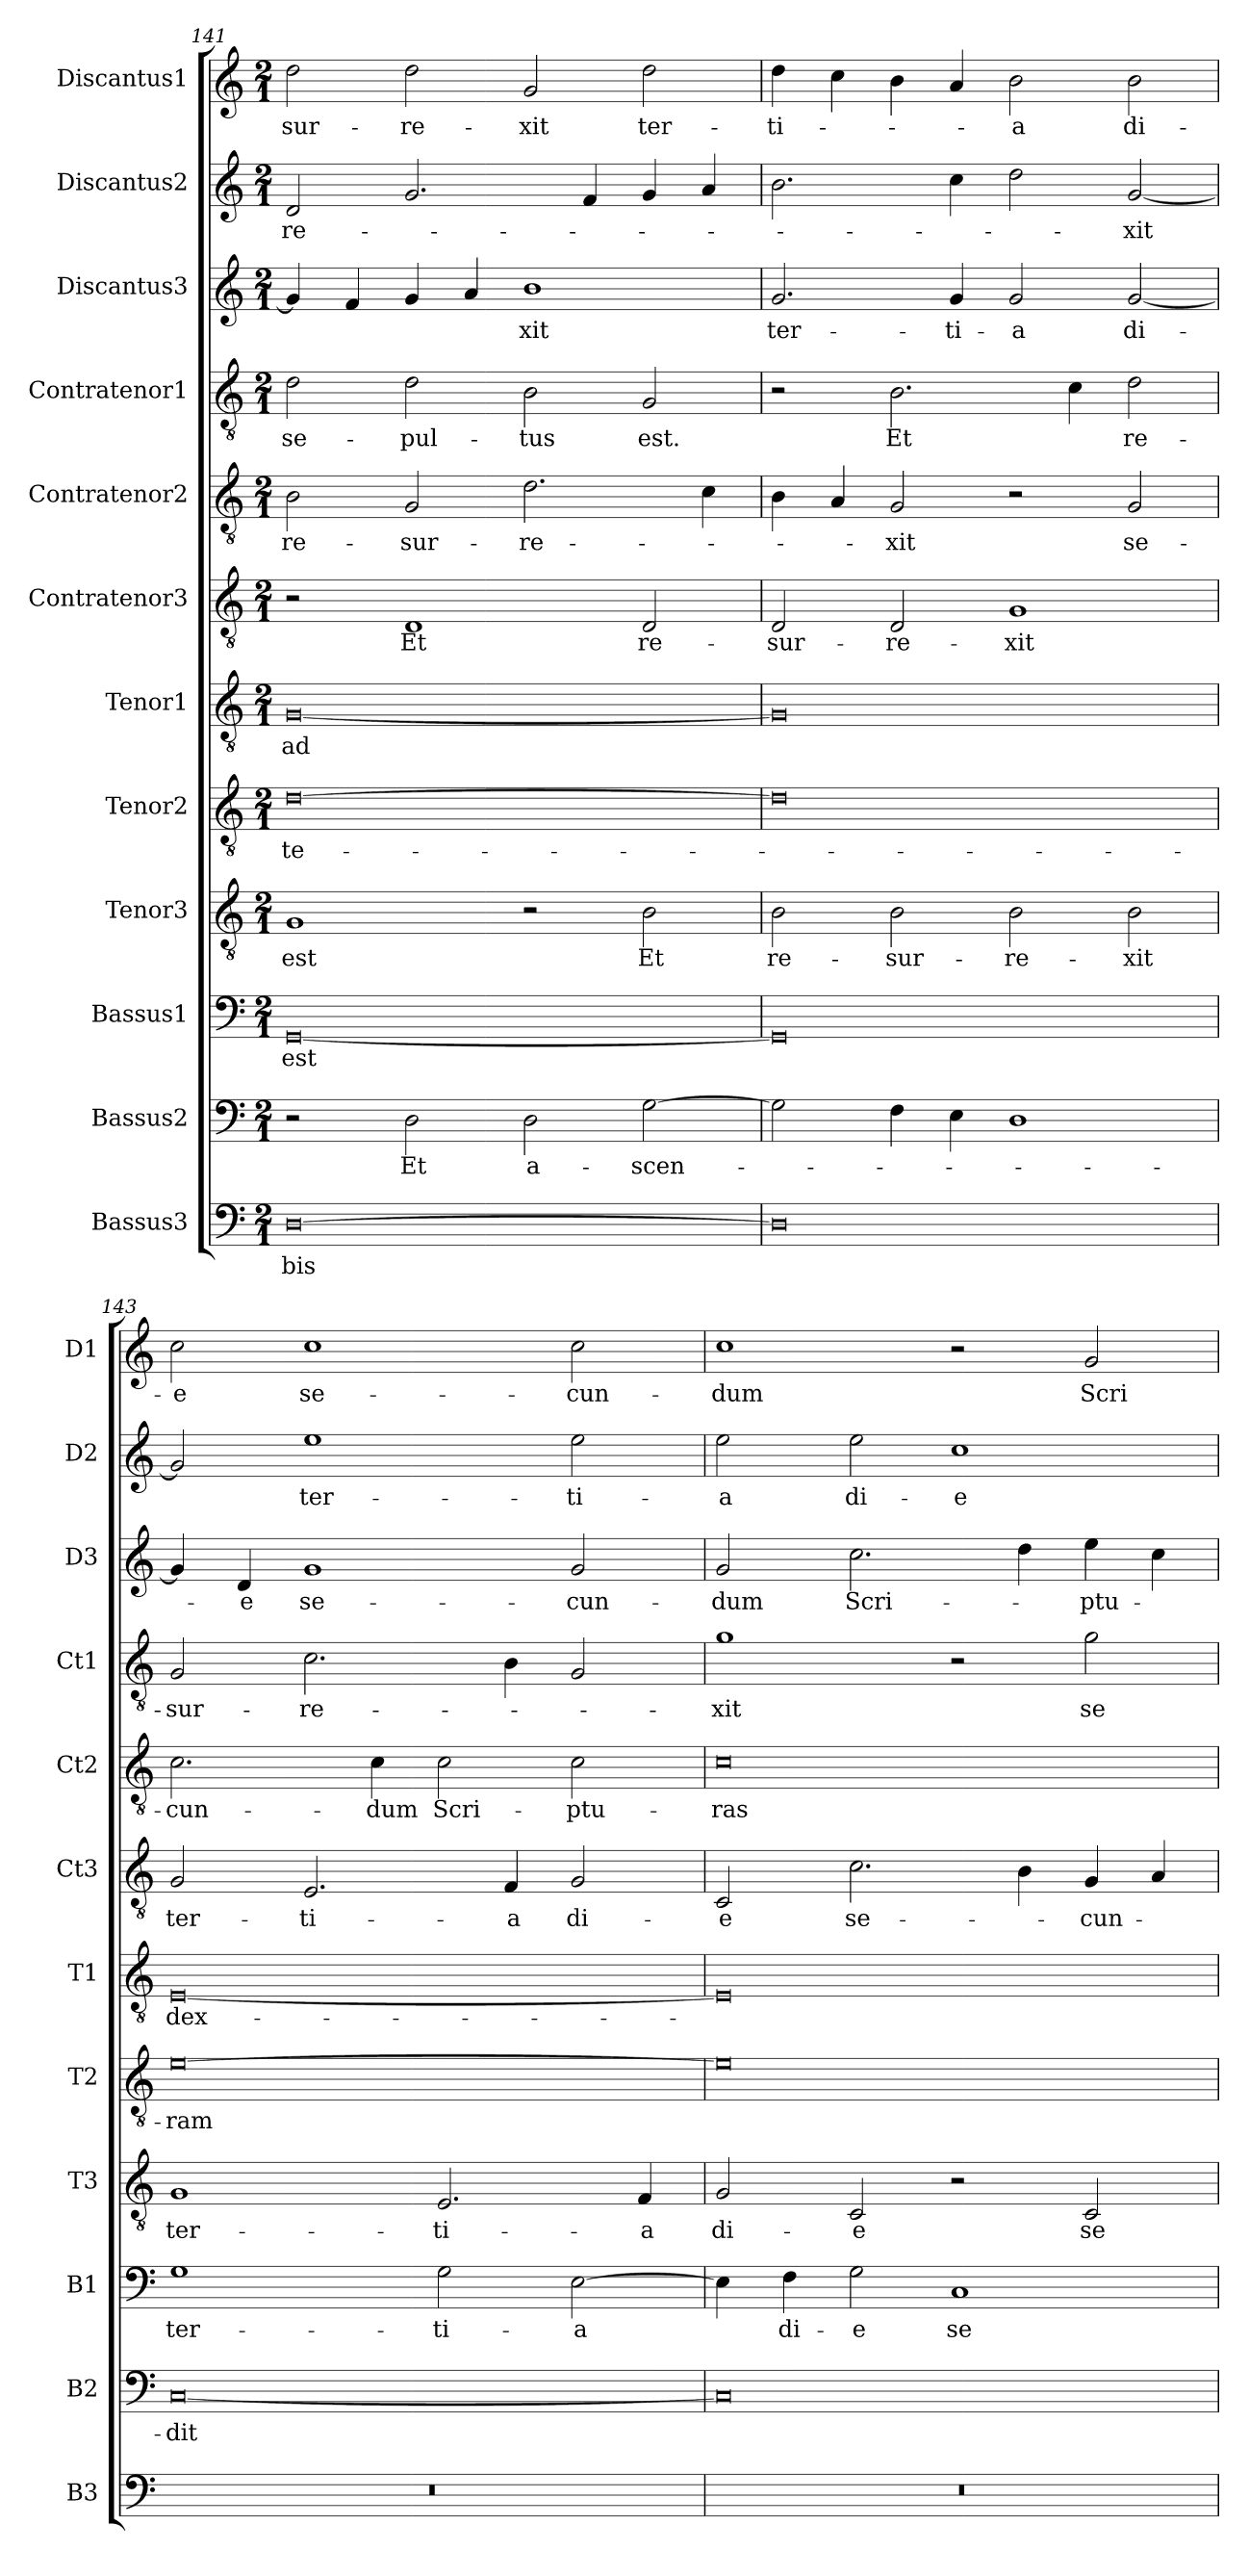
**kern	**text	**kern	**text	**kern	**text	**kern	**text	**kern	**text	**kern	**text	**kern	**text	**kern	**text	**kern	**text	**kern	**text	**kern	**text	**kern	**text
*part12	*part12	*part11	*part11	*part10	*part10	*part9	*part9	*part8	*part8	*part7	*part7	*part6	*part6	*part5	*part5	*part4	*part4	*part3	*part3	*part2	*part2	*part1	*part1
*staff12	*staff12	*staff11	*staff11	*staff10	*staff10	*staff9	*staff9	*staff8	*staff8	*staff7	*staff7	*staff6	*staff6	*staff5	*staff5	*staff4	*staff4	*staff3	*staff3	*staff2	*staff2	*staff1	*staff1
*I"Bassus3	*	*I"Bassus2	*	*I"Bassus1	*	*I"Tenor3	*	*I"Tenor2	*	*I"Tenor1	*	*I"Contratenor3	*	*I"Contratenor2	*	*I"Contratenor1	*	*I"Discantus3	*	*I"Discantus2	*	*I"Discantus1	*
*I'B3	*	*I'B2	*	*I'B1	*	*I'T3	*	*I'T2	*	*I'T1	*	*I'Ct3	*	*I'Ct2	*	*I'Ct1	*	*I'D3	*	*I'D2	*	*I'D1	*
*clefF4	*	*clefF4	*	*clefF4	*	*clefGv2	*	*clefGv2	*	*clefGv2	*	*clefGv2	*	*clefGv2	*	*clefGv2	*	*clefG2	*	*clefG2	*	*clefG2	*
*k[]	*	*k[]	*	*k[]	*	*k[]	*	*k[]	*	*k[]	*	*k[]	*	*k[]	*	*k[]	*	*k[]	*	*k[]	*	*k[]	*
*M2/1	*	*M2/1	*	*M2/1	*	*M2/1	*	*M2/1	*	*M2/1	*	*M2/1	*	*M2/1	*	*M2/1	*	*M2/1	*	*M2/1	*	*M2/1	*
=141	=141	=141	=141	=141	=141	=141	=141	=141	=141	=141	=141	=141	=141	=141	=141	=141	=141	=141	=141	=141	=141	=141	=141
[0D	-bis	2r	.	[0GG	est	1G	est	[0d	-te-	[0G	ad	2r	.	2B	re-	2d	se-	4g]	.	2d	-re-	2dd	-sur-
.	.	.	.	.	.	.	.	.	.	.	.	.	.	.	.	.	.	4f	.	.	.	.	.
.	.	2D	Et	.	.	.	.	.	.	.	.	1D	Et	2G	-sur-	2d	-pul-	4g	.	2.g	.	2dd	-re-
.	.	.	.	.	.	.	.	.	.	.	.	.	.	.	.	.	.	4a	.	.	.	.	.
.	.	2D	a-	.	.	2r	.	.	.	.	.	.	.	2.d	-re-	2B	-tus	1b	-xit	.	.	2g	-xit
.	.	.	.	.	.	.	.	.	.	.	.	.	.	.	.	.	.	.	.	4f	.	.	.
.	.	[2G	-scen-	.	.	2B	Et	.	.	.	.	2D	re-	.	.	2G	est.	.	.	4g	.	2dd	ter-
.	.	.	.	.	.	.	.	.	.	.	.	.	.	4c	.	.	.	.	.	4a	.	.	.
=142	=142	=142	=142	=142	=142	=142	=142	=142	=142	=142	=142	=142	=142	=142	=142	=142	=142	=142	=142	=142	=142	=142	=142
0D]	.	2G]	.	0GG]	.	2B	re-	0d]	.	0G]	.	2D	-sur-	4B	.	2r	.	2.g	ter-	2.b	.	4dd	-ti-
.	.	.	.	.	.	.	.	.	.	.	.	.	.	4A	.	.	.	.	.	.	.	4cc	.
.	.	4F	.	.	.	2B	-sur-	.	.	.	.	2D	-re-	2G	-xit	2.B	Et	.	.	.	.	4b	.
.	.	4E	.	.	.	.	.	.	.	.	.	.	.	.	.	.	.	4g	-ti-	4cc	.	4a	.
.	.	1D	.	.	.	2B	-re-	.	.	.	.	1G	-xit	2r	.	.	.	2g	-a	2dd	.	2b	-a
.	.	.	.	.	.	.	.	.	.	.	.	.	.	.	.	4c	.	.	.	.	.	.	.
.	.	.	.	.	.	2B	-xit	.	.	.	.	.	.	2G	se-	2d	re-	[2g	di-	[2g	-xit	2b	di-
=143	=143	=143	=143	=143	=143	=143	=143	=143	=143	=143	=143	=143	=143	=143	=143	=143	=143	=143	=143	=143	=143	=143	=143
0r	.	[0C	-dit	1G	ter-	1G	ter-	[0e	-ram	[0E	dex-	2G	ter-	2.c	-cun-	2G	-sur-	4g]	.	2g]	.	2cc	-e
.	.	.	.	.	.	.	.	.	.	.	.	.	.	.	.	.	.	4d	-e	.	.	.	.
.	.	.	.	.	.	.	.	.	.	.	.	2.E	-ti-	.	.	2.c	-re-	1g	se-	1ee	ter-	1cc	se-
.	.	.	.	.	.	.	.	.	.	.	.	.	.	4c	-dum	.	.	.	.	.	.	.	.
.	.	.	.	2G	-ti-	2.E	-ti-	.	.	.	.	.	.	2c	Scri-	.	.	.	.	.	.	.	.
.	.	.	.	.	.	.	.	.	.	.	.	4F	-a	.	.	4B	.	.	.	.	.	.	.
.	.	.	.	[2E	-a	.	.	.	.	.	.	2G	di-	2c	-ptu-	2G	.	2g	-cun-	2ee	-ti-	2cc	-cun-
.	.	.	.	.	.	4F	-a	.	.	.	.	.	.	.	.	.	.	.	.	.	.	.	.
=144	=144	=144	=144	=144	=144	=144	=144	=144	=144	=144	=144	=144	=144	=144	=144	=144	=144	=144	=144	=144	=144	=144	=144
0r	.	0C]	.	4E]	.	2G	di-	0e]	.	0E]	.	2C	-e	0c	-ras	1g	-xit	2g	-dum	2ee	-a	1cc	-dum
.	.	.	.	4F	di-	.	.	.	.	.	.	.	.	.	.	.	.	.	.	.	.	.	.
.	.	.	.	2G	-e	2C	-e	.	.	.	.	2.c	se-	.	.	.	.	2.cc	Scri-	2ee	di-	.	.
.	.	.	.	1C	se-	2r	.	.	.	.	.	.	.	.	.	2r	.	.	.	1cc	-e	2r	.
.	.	.	.	.	.	.	.	.	.	.	.	4B	.	.	.	.	.	4dd	.	.	.	.	.
.	.	.	.	.	.	2C	se-	.	.	.	.	4G	-cun-	.	.	2g	se-	4ee	-ptu-	.	.	2g	Scri-
.	.	.	.	.	.	.	.	.	.	.	.	4A	.	.	.	.	.	4cc	.	.	.	.	.
=	=	=	=	=	=	=	=	=	=	=	=	=	=	=	=	=	=	=	=	=	=	=	=
*-	*-	*-	*-	*-	*-	*-	*-	*-	*-	*-	*-	*-	*-	*-	*-	*-	*-	*-	*-	*-	*-	*-	*-
